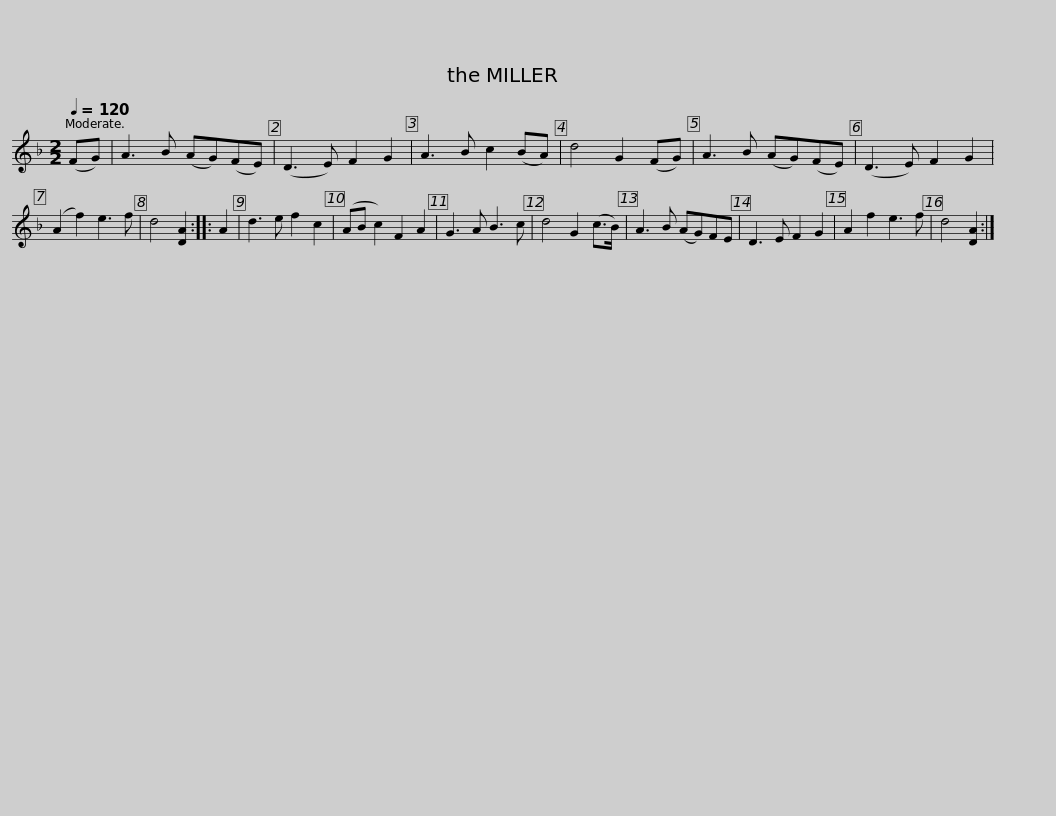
X:1
L:1/8
Q:1/4=120
M:2/2
I:linebreak $
K:Dmin
V:1 treble
V:1
 (FG) | A3 B (AG)(FE) | (D3 E) F2 G2 | A3 B c2 (BA) | d4 G2 (FG) | %5
 A3 B (AG)(FE) | (D3 E) F2 G2 | (A2 f2) e3 f | d4 [DA]2 ::$ A2 | %10
 d3 e f2 c2 | (AB c2) F2 A2 | G3 A B3 c | d4 G2 (c>B) | A3 B (AG)FE | %15
 D3 E F2 G2 | A2 f2 e3 f | d4 [DA]2 :| %18
